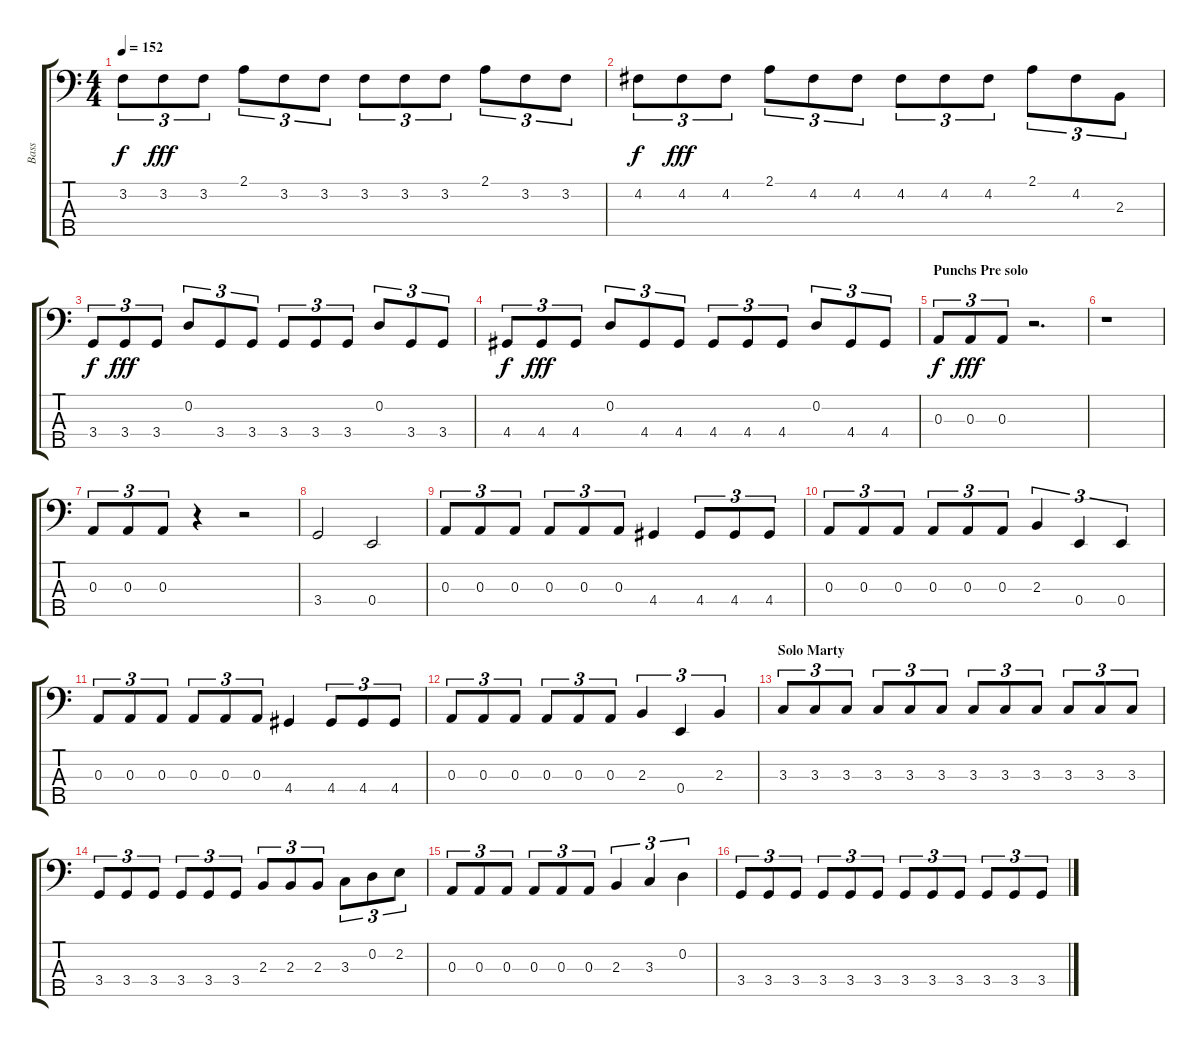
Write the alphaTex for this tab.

\track ("Bass" "Bass") {instrument electricbassfinger}
\staff {score tabs}
\tuning (G2 D2 A1 E1 B0) {hide}
\ts (4 4)
\tempo 152
\clef f4
\ks c
3.2.8{tu (3 2) dy f} 3.2.8{tu (3 2) dy fff} 3.2.8{tu (3 2)} 2.1.8{tu (3 2)} 3.2.8{tu (3 2)} 3.2.8{tu (3 2)} 3.2.8{tu (3 2)} 3.2.8{tu (3 2)} 3.2.8{tu (3 2)} 2.1.8{tu (3 2)} 3.2.8{tu (3 2)} 3.2.8{tu (3 2)} |
4.2.8{tu (3 2) dy f} 4.2.8{tu (3 2) dy fff} 4.2.8{tu (3 2)} 2.1.8{tu (3 2)} 4.2.8{tu (3 2)} 4.2.8{tu (3 2)} 4.2.8{tu (3 2)} 4.2.8{tu (3 2)} 4.2.8{tu (3 2)} 2.1.8{tu (3 2)} 4.2.8{tu (3 2)} 2.3.8{tu (3 2)} |
3.4.8{tu (3 2) dy f} 3.4.8{tu (3 2) dy fff} 3.4.8{tu (3 2)} 0.2.8{tu (3 2)} 3.4.8{tu (3 2)} 3.4.8{tu (3 2)} 3.4.8{tu (3 2)} 3.4.8{tu (3 2)} 3.4.8{tu (3 2)} 0.2.8{tu (3 2)} 3.4.8{tu (3 2)} 3.4.8{tu (3 2)} |
4.4.8{tu (3 2) dy f} 4.4.8{tu (3 2) dy fff} 4.4.8{tu (3 2)} 0.2.8{tu (3 2)} 4.4.8{tu (3 2)} 4.4.8{tu (3 2)} 4.4.8{tu (3 2)} 4.4.8{tu (3 2)} 4.4.8{tu (3 2)} 0.2.8{tu (3 2)} 4.4.8{tu (3 2)} 4.4.8{tu (3 2)} |
\section ("" "Punchs Pre solo")
0.3.8{tu (3 2) dy f} 0.3.8{tu (3 2) dy fff} 0.3.8{tu (3 2)} r.2{d} |
r.1 |
0.3.8{tu (3 2)} 0.3.8{tu (3 2)} 0.3.8{tu (3 2)} r.4 r.2 |
3.4.2 0.4.2 |
0.3.8{tu (3 2)} 0.3.8{tu (3 2)} 0.3.8{tu (3 2)} 0.3.8{tu (3 2)} 0.3.8{tu (3 2)} 0.3.8{tu (3 2)} 4.4.4 4.4.8{tu (3 2)} 4.4.8{tu (3 2)} 4.4.8{tu (3 2)} |
0.3.8{tu (3 2)} 0.3.8{tu (3 2)} 0.3.8{tu (3 2)} 0.3.8{tu (3 2)} 0.3.8{tu (3 2)} 0.3.8{tu (3 2)} 2.3.4{tu (3 2)} 0.4.4{tu (3 2)} 0.4.4{tu (3 2)} |
0.3.8{tu (3 2)} 0.3.8{tu (3 2)} 0.3.8{tu (3 2)} 0.3.8{tu (3 2)} 0.3.8{tu (3 2)} 0.3.8{tu (3 2)} 4.4.4 4.4.8{tu (3 2)} 4.4.8{tu (3 2)} 4.4.8{tu (3 2)} |
0.3.8{tu (3 2)} 0.3.8{tu (3 2)} 0.3.8{tu (3 2)} 0.3.8{tu (3 2)} 0.3.8{tu (3 2)} 0.3.8{tu (3 2)} 2.3.4{tu (3 2)} 0.4.4{tu (3 2)} 2.3.4{tu (3 2)} |
\section ("" "Solo Marty")
3.3.8{tu (3 2)} 3.3.8{tu (3 2)} 3.3.8{tu (3 2)} 3.3.8{tu (3 2)} 3.3.8{tu (3 2)} 3.3.8{tu (3 2)} 3.3.8{tu (3 2)} 3.3.8{tu (3 2)} 3.3.8{tu (3 2)} 3.3.8{tu (3 2)} 3.3.8{tu (3 2)} 3.3.8{tu (3 2)} |
3.4.8{tu (3 2)} 3.4.8{tu (3 2)} 3.4.8{tu (3 2)} 3.4.8{tu (3 2)} 3.4.8{tu (3 2)} 3.4.8{tu (3 2)} 2.3.8{tu (3 2)} 2.3.8{tu (3 2)} 2.3.8{tu (3 2)} 3.3.8{tu (3 2)} 0.2.8{tu (3 2)} 2.2.8{tu (3 2)} |
0.3.8{tu (3 2)} 0.3.8{tu (3 2)} 0.3.8{tu (3 2)} 0.3.8{tu (3 2)} 0.3.8{tu (3 2)} 0.3.8{tu (3 2)} 2.3.4{tu (3 2)} 3.3.4{tu (3 2)} 0.2.4{tu (3 2)} |
3.4.8{tu (3 2)} 3.4.8{tu (3 2)} 3.4.8{tu (3 2)} 3.4.8{tu (3 2)} 3.4.8{tu (3 2)} 3.4.8{tu (3 2)} 3.4.8{tu (3 2)} 3.4.8{tu (3 2)} 3.4.8{tu (3 2)} 3.4.8{tu (3 2)} 3.4.8{tu (3 2)} 3.4.8{tu (3 2)}
